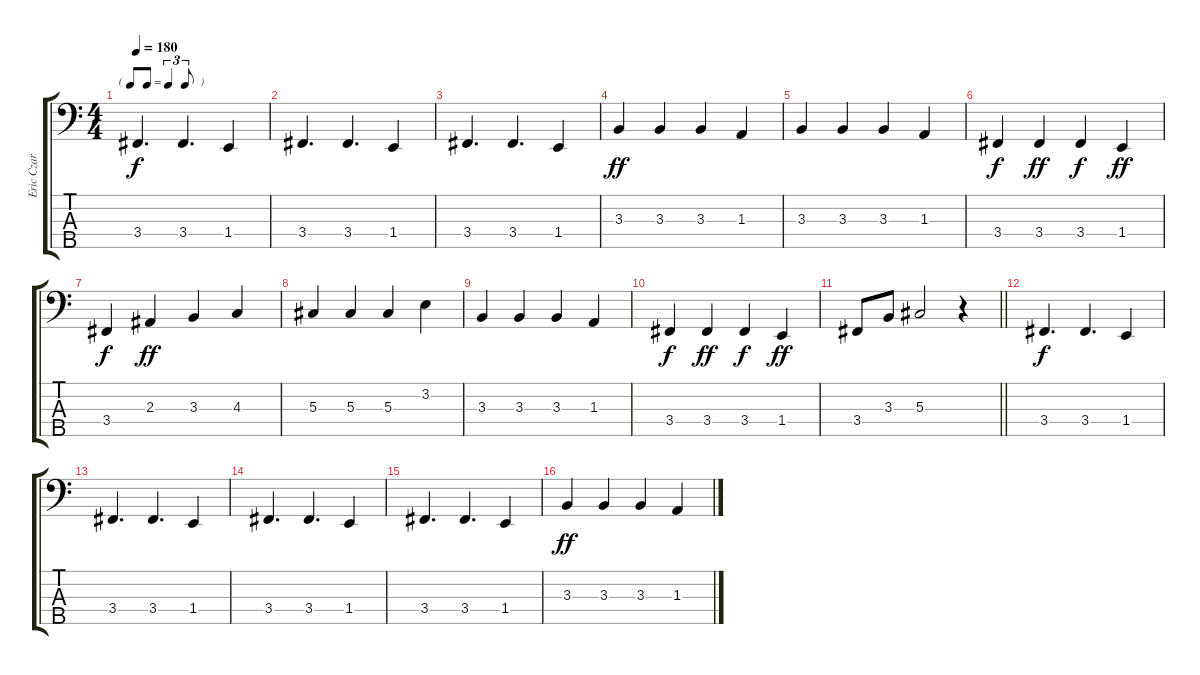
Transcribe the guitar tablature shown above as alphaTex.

\track ("Eric Czar" "Eric Czar") {instrument electricbassfinger}
\staff {score tabs}
\tuning (Gb2 Db2 Ab1 Eb1 Bb0) {hide}
\ts (4 4)
\tf triplet8th
\tempo 180
\clef f4
\ks c
3.4.4{d dy f} 3.4.4{d} 1.4.4 |
3.4.4{d} 3.4.4{d} 1.4.4 |
3.4.4{d} 3.4.4{d} 1.4.4 |
3.3.4{dy ff} 3.3.4 3.3.4 1.3.4 |
3.3.4 3.3.4 3.3.4 1.3.4 |
3.4.4{dy f} 3.4.4{dy ff} 3.4.4{dy f} 1.4.4{dy ff} |
3.4.4{dy f} 2.3.4{dy ff} 3.3.4 4.3.4 |
5.3.4 5.3.4 5.3.4 3.2.4 |
3.3.4 3.3.4 3.3.4 1.3.4 |
3.4.4{dy f} 3.4.4{dy ff} 3.4.4{dy f} 1.4.4{dy ff} |
\barLineRight lightlight
3.4.8 3.3.8 5.3.2 r.4 |
3.4.4{d dy f} 3.4.4{d} 1.4.4 |
3.4.4{d} 3.4.4{d} 1.4.4 |
3.4.4{d} 3.4.4{d} 1.4.4 |
3.4.4{d} 3.4.4{d} 1.4.4 |
3.3.4{dy ff} 3.3.4 3.3.4 1.3.4
